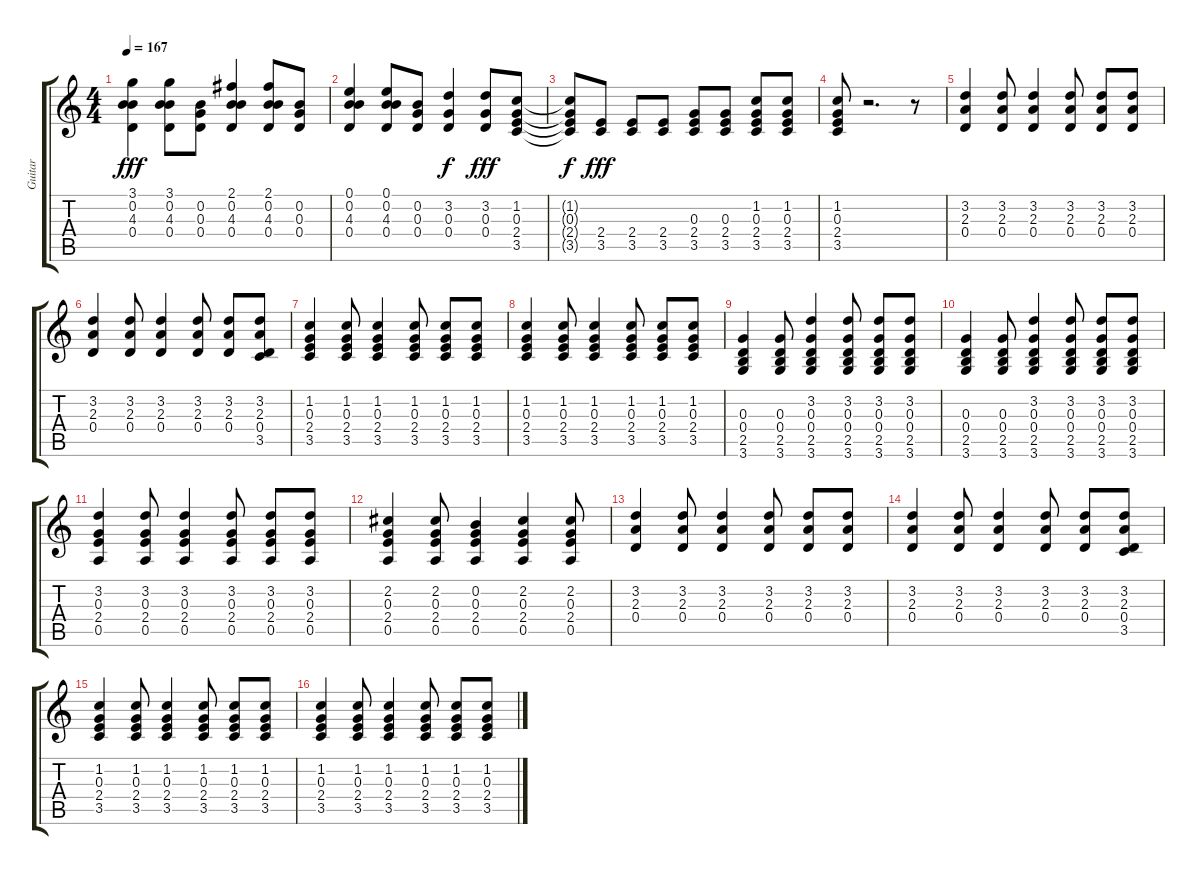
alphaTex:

\track ("Guitar" "Guitar") {instrument electricguitarclean}
\staff {score tabs}
\tuning (E4 B3 G3 D3 A2 E2) {hide}
\ts (4 4)
\tempo 167
\clef g2
\ks c
(3.1 0.2 4.3 0.4).4{dy fff} (3.1 0.2 4.3 0.4).8 (0.2 0.3 0.4).8 (2.1 0.2 4.3 0.4).4 (2.1 0.2 4.3 0.4).8 (0.2 0.3 0.4).8 |
(0.1 0.2 4.3 0.4).4 (0.1 0.2 4.3 0.4).8 (0.2 0.3 0.4).8 (3.2 0.3 0.4).4{dy f} (3.2 0.3 0.4).8{dy fff} (1.2 0.3 2.4 3.5).8 |
(1.2{t} 0.3{t} 2.4{t} 3.5{t}).8{dy f} (2.4 3.5).8{dy fff} (2.4 3.5).8 (2.4 3.5).8 (0.3 2.4 3.5).8 (0.3 2.4 3.5).8 (1.2 0.3 2.4 3.5).8 (1.2 0.3 2.4 3.5).8 |
(1.2 0.3 2.4 3.5).8 r.2{d} r.8 |
(3.2 2.3 0.4).4 (3.2 2.3 0.4).8 (3.2 2.3 0.4).4 (3.2 2.3 0.4).8 (3.2 2.3 0.4).8 (3.2 2.3 0.4).8 |
(3.2 2.3 0.4).4 (3.2 2.3 0.4).8 (3.2 2.3 0.4).4 (3.2 2.3 0.4).8 (3.2 2.3 0.4).8 (3.2 2.3 0.4 3.5).8 |
(1.2 0.3 2.4 3.5).4 (1.2 0.3 2.4 3.5).8 (1.2 0.3 2.4 3.5).4 (1.2 0.3 2.4 3.5).8 (1.2 0.3 2.4 3.5).8 (1.2 0.3 2.4 3.5).8 |
(1.2 0.3 2.4 3.5).4 (1.2 0.3 2.4 3.5).8 (1.2 0.3 2.4 3.5).4 (1.2 0.3 2.4 3.5).8 (1.2 0.3 2.4 3.5).8 (1.2 0.3 2.4 3.5).8 |
(0.3 0.4 2.5 3.6).4 (0.3 0.4 2.5 3.6).8 (3.2 0.3 0.4 2.5 3.6).4 (3.2 0.3 0.4 2.5 3.6).8 (3.2 0.3 0.4 2.5 3.6).8 (3.2 0.3 0.4 2.5 3.6).8 |
(0.3 0.4 2.5 3.6).4 (0.3 0.4 2.5 3.6).8 (3.2 0.3 0.4 2.5 3.6).4 (3.2 0.3 0.4 2.5 3.6).8 (3.2 0.3 0.4 2.5 3.6).8 (3.2 0.3 0.4 2.5 3.6).8 |
(3.2 0.3 2.4 0.5).4 (3.2 0.3 2.4 0.5).8 (3.2 0.3 2.4 0.5).4 (3.2 0.3 2.4 0.5).8 (3.2 0.3 2.4 0.5).8 (3.2 0.3 2.4 0.5).8 |
(2.2 0.3 2.4 0.5).4 (2.2 0.3 2.4 0.5).8 (0.2 0.3 2.4 0.5).4 (2.2 0.3 2.4 0.5).4 (2.2 0.3 2.4 0.5).8 |
(3.2 2.3 0.4).4 (3.2 2.3 0.4).8 (3.2 2.3 0.4).4 (3.2 2.3 0.4).8 (3.2 2.3 0.4).8 (3.2 2.3 0.4).8 |
(3.2 2.3 0.4).4 (3.2 2.3 0.4).8 (3.2 2.3 0.4).4 (3.2 2.3 0.4).8 (3.2 2.3 0.4).8 (3.2 2.3 0.4 3.5).8 |
(1.2 0.3 2.4 3.5).4 (1.2 0.3 2.4 3.5).8 (1.2 0.3 2.4 3.5).4 (1.2 0.3 2.4 3.5).8 (1.2 0.3 2.4 3.5).8 (1.2 0.3 2.4 3.5).8 |
(1.2 0.3 2.4 3.5).4 (1.2 0.3 2.4 3.5).8 (1.2 0.3 2.4 3.5).4 (1.2 0.3 2.4 3.5).8 (1.2 0.3 2.4 3.5).8 (1.2 0.3 2.4 3.5).8
